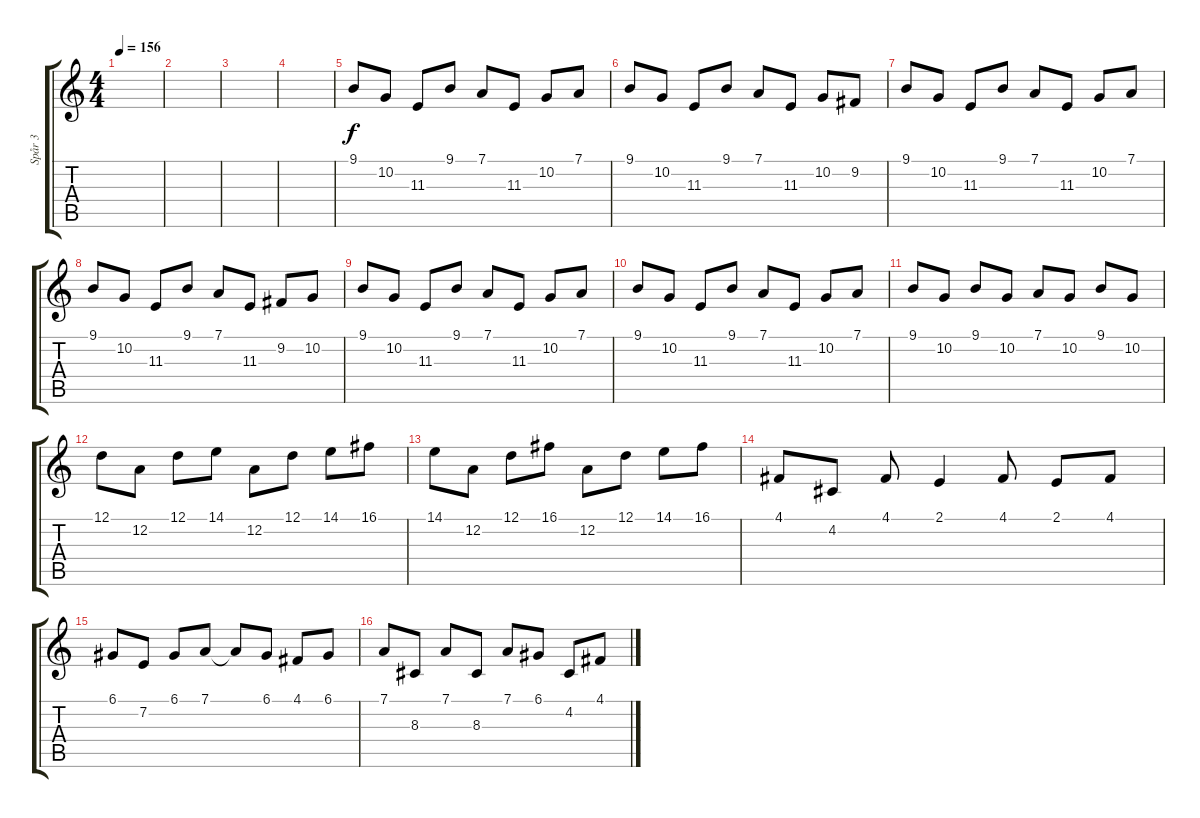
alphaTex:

\track ("Spår 3" "Spår 3") {instrument lead2sawtooth}
\staff {score tabs}
\tuning (D4 A3 F3 C3 G2 C2) {hide}
\ts (4 4)
\tempo 156
\clef g2
\ks c
|
|
|
|
9.1.8 10.2.8 11.3.8 9.1.8 7.1.8 11.3.8 10.2.8 7.1.8 |
9.1.8 10.2.8 11.3.8 9.1.8 7.1.8 11.3.8 10.2.8 9.2.8 |
9.1.8 10.2.8 11.3.8 9.1.8 7.1.8 11.3.8 10.2.8 7.1.8 |
9.1.8 10.2.8 11.3.8 9.1.8 7.1.8 11.3.8 9.2.8 10.2.8 |
9.1.8 10.2.8 11.3.8 9.1.8 7.1.8 11.3.8 10.2.8 7.1.8 |
9.1.8 10.2.8 11.3.8 9.1.8 7.1.8 11.3.8 10.2.8 7.1.8 |
9.1.8 10.2.8 9.1.8 10.2.8 7.1.8 10.2.8 9.1.8 10.2.8 |
12.1.8 12.2.8 12.1.8 14.1.8 12.2.8 12.1.8 14.1.8 16.1.8 |
14.1.8 12.2.8 12.1.8 16.1.8 12.2.8 12.1.8 14.1.8 16.1.8 |
4.1.8 4.2.8 4.1.8 2.1.4 4.1.8 2.1.8 4.1.8 |
6.1.8 7.2.8 6.1.8 7.1.8 7.1{t}.8 6.1.8 4.1.8 6.1.8 |
7.1.8 8.3.8 7.1.8 8.3.8 7.1.8 6.1.8 4.2.8 4.1.8
